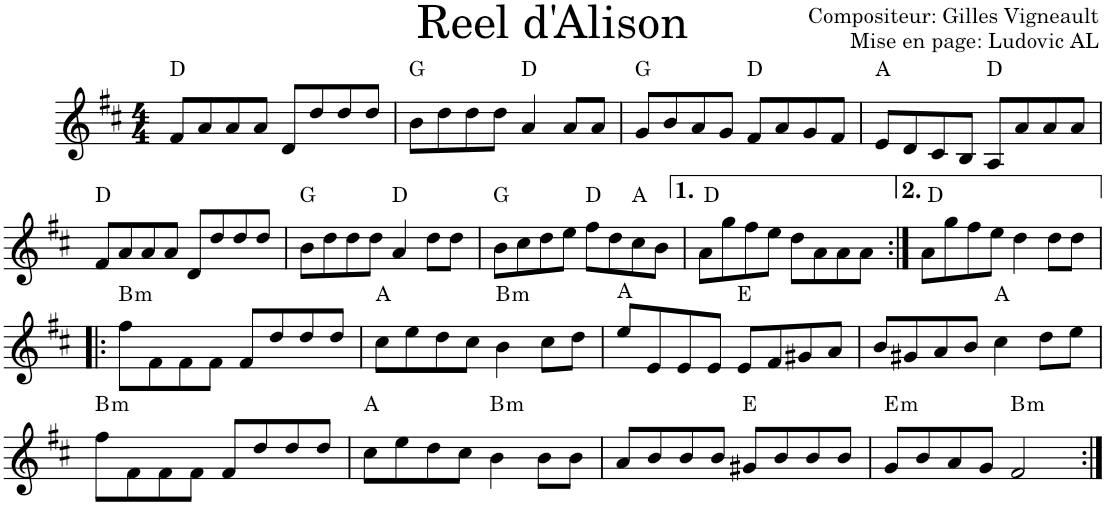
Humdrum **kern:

**kern	**harte
*part1	*part1
*staff1	*
*I"Voice	*
*I'V	*
*clefG2	*
*k[f#c#]	*
*M4/4	*
=1	=1
8f#/L	D:maj
8a/	.
8a/	.
8a/J	.
8d/L	.
8dd/	.
8dd/	.
8dd/J	.
=2	=2
8b\L	G:maj
8dd\	.
8dd\	.
8dd\J	.
4a/	D:maj
8a/L	.
8a/J	.
=3	=3
8g/L	G:maj
8b/	.
8a/	.
8g/J	.
8f#/L	D:maj
8a/	.
8g/	.
8f#/J	.
=4	=4
8e/L	A:maj
8d/	.
8c#/	.
8B/J	.
8A/L	D:maj
8a/	.
8a/	.
8a/J	.
!!LO:LB:g=z
=5	=5
8f#/L	D:maj
8a/	.
8a/	.
8a/J	.
8d/L	.
8dd/	.
8dd/	.
8dd/J	.
=6	=6
8b\L	G:maj
8dd\	.
8dd\	.
8dd\J	.
4a/	D:maj
8dd\L	.
8dd\J	.
=7	=7
8b\L	G:maj
8cc#\	.
8dd\	.
8ee\J	.
8ff#\L	D:maj
8dd\	.
8cc#\	A:maj
8b\J	.
=8	=8
8a\L	D:maj
8gg\	.
8ff#\	.
8ee\J	.
8dd\L	.
8a\	.
8a\	.
8a\J	.
=9:|!	=9:|!
8a\L	D:maj
8gg\	.
8ff#\	.
8ee\J	.
4dd\	.
8dd\L	.
8dd\J	.
!!LO:LB:g=z
=10!|:	=10!|:
!	!LO:H:kt=m
8ff#\L	B:min
8f#\	.
8f#\	.
8f#\J	.
8f#/L	.
8dd/	.
8dd/	.
8dd/J	.
=11	=11
8cc#\L	A:maj
8ee\	.
8dd\	.
8cc#\J	.
!	!LO:H:kt=m
4b\	B:min
8cc#\L	.
8dd\J	.
=12	=12
8ee/L	A:maj
8e/	.
8e/	.
8e/J	.
8e/L	E:maj
8f#/	.
8g#X/	.
8a/J	.
=13	=13
8b/L	.
8g#X/	.
8a/	.
8b/J	.
4cc#\	A:maj
8dd\L	.
8ee\J	.
!!LO:LB:g=z
=14	=14
!	!LO:H:kt=m
8ff#\L	B:min
8f#\	.
8f#\	.
8f#\J	.
8f#/L	.
8dd/	.
8dd/	.
8dd/J	.
=15	=15
8cc#\L	A:maj
8ee\	.
8dd\	.
8cc#\J	.
!	!LO:H:kt=m
4b\	B:min
8b\L	.
8b\J	.
=16	=16
8a/L	.
8b/	.
8b/	.
8b/J	.
8g#X/L	E:maj
8b/	.
8b/	.
8b/J	.
=17	=17
!	!LO:H:kt=m
8g/L	E:min
8b/	.
8a/	.
8g/J	.
!	!LO:H:kt=m
2f#/	B:min
=:|!	=:|!
*-	*-
